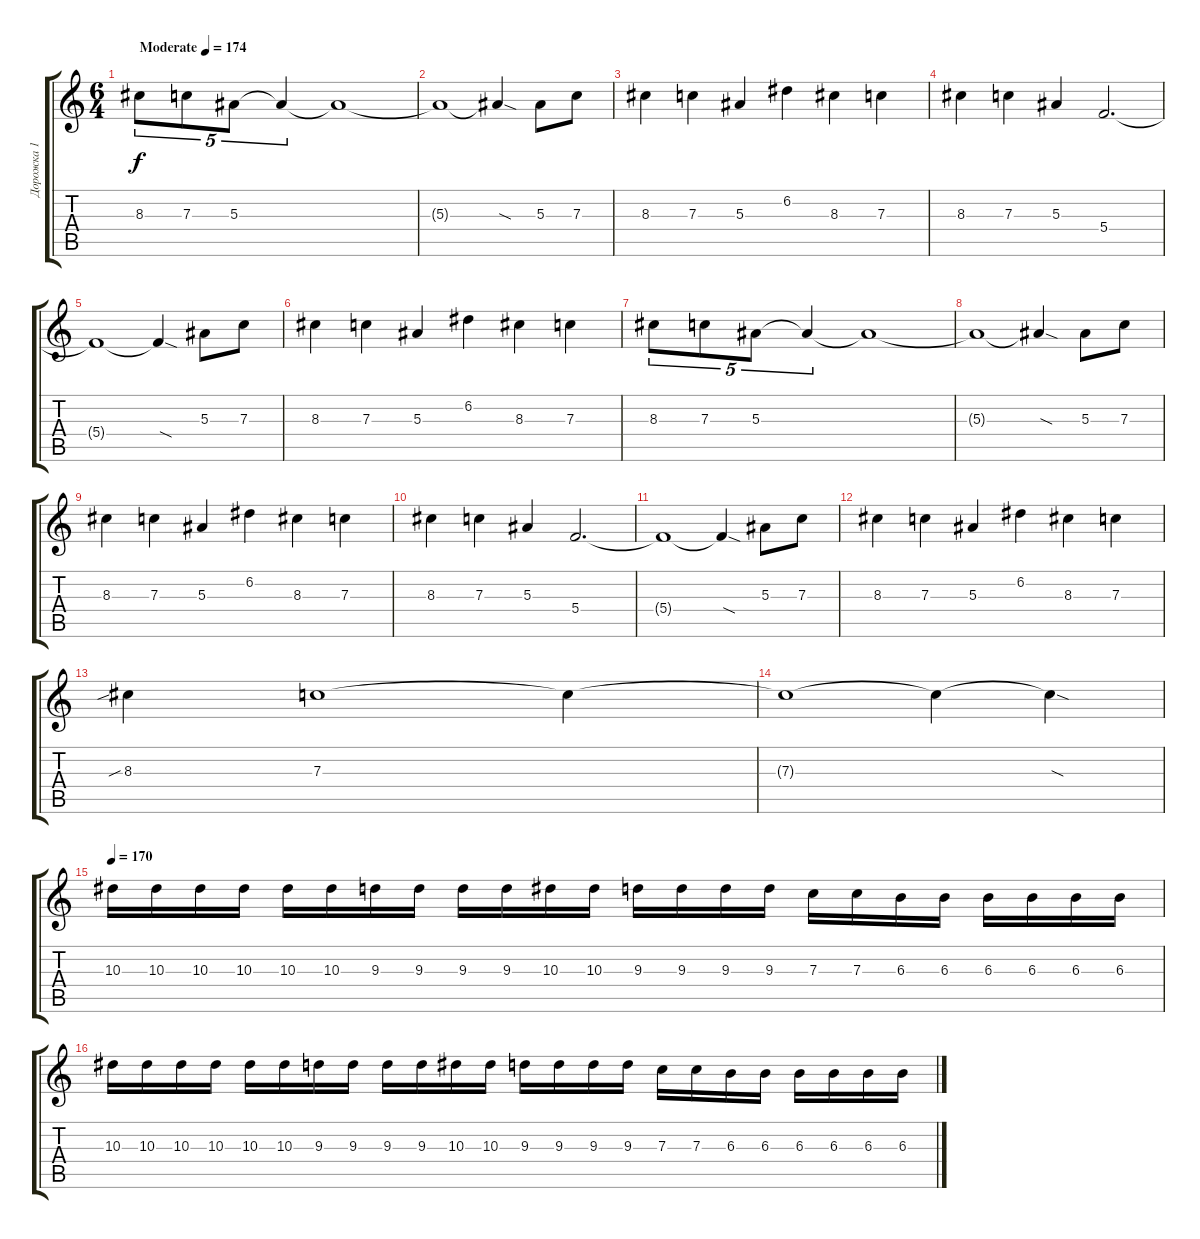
\track ("Дорожка 1" "Дорожка 1") {instrument distortionguitar}
\staff {score tabs}
\tuning (D4 A3 F3 C3 G2 D2) {hide}
\ts (6 4)
\tempo (174 "Moderate")
\clef g2
\ks c
8.3.8{tu (5 4) dy f instrument distortionguitar} 7.3.8{tu (5 4)} 5.3.8{tu (5 4)} 5.3{t}.4{tu (5 4)} 5.3{t}.1 |
5.3{t}.1 5.3{sod t}.4 5.3.8 7.3.8 |
8.3.4 7.3.4 5.3.4 6.2.4 8.3.4 7.3.4 |
8.3.4 7.3.4 5.3.4 5.4.2{d} |
5.4{t}.1 5.4{sod t}.4 5.3.8 7.3.8 |
8.3.4 7.3.4 5.3.4 6.2.4 8.3.4 7.3.4 |
8.3.8{tu (5 4)} 7.3.8{tu (5 4)} 5.3.8{tu (5 4)} 5.3{t}.4{tu (5 4)} 5.3{t}.1 |
5.3{t}.1 5.3{sod t}.4 5.3.8 7.3.8 |
8.3.4 7.3.4 5.3.4 6.2.4 8.3.4 7.3.4 |
8.3.4 7.3.4 5.3.4 5.4.2{d} |
5.4{t}.1 5.4{sod t}.4 5.3.8 7.3.8 |
8.3.4 7.3.4 5.3.4 6.2.4 8.3.4 7.3.4 |
8.3{sib}.4 7.3.1 7.3{t}.4 |
7.3{t}.1 7.3{t}.4 7.3{sod t}.4 |
\tempo 170
10.3.16 10.3.16 10.3.16 10.3.16 10.3.16 10.3.16 9.3.16 9.3.16 9.3.16 9.3.16 10.3.16 10.3.16 9.3.16 9.3.16 9.3.16 9.3.16 7.3.16 7.3.16 6.3.16 6.3.16 6.3.16 6.3.16 6.3.16 6.3.16 |
10.3.16 10.3.16 10.3.16 10.3.16 10.3.16 10.3.16 9.3.16 9.3.16 9.3.16 9.3.16 10.3.16 10.3.16 9.3.16 9.3.16 9.3.16 9.3.16 7.3.16 7.3.16 6.3.16 6.3.16 6.3.16 6.3.16 6.3.16 6.3.16
